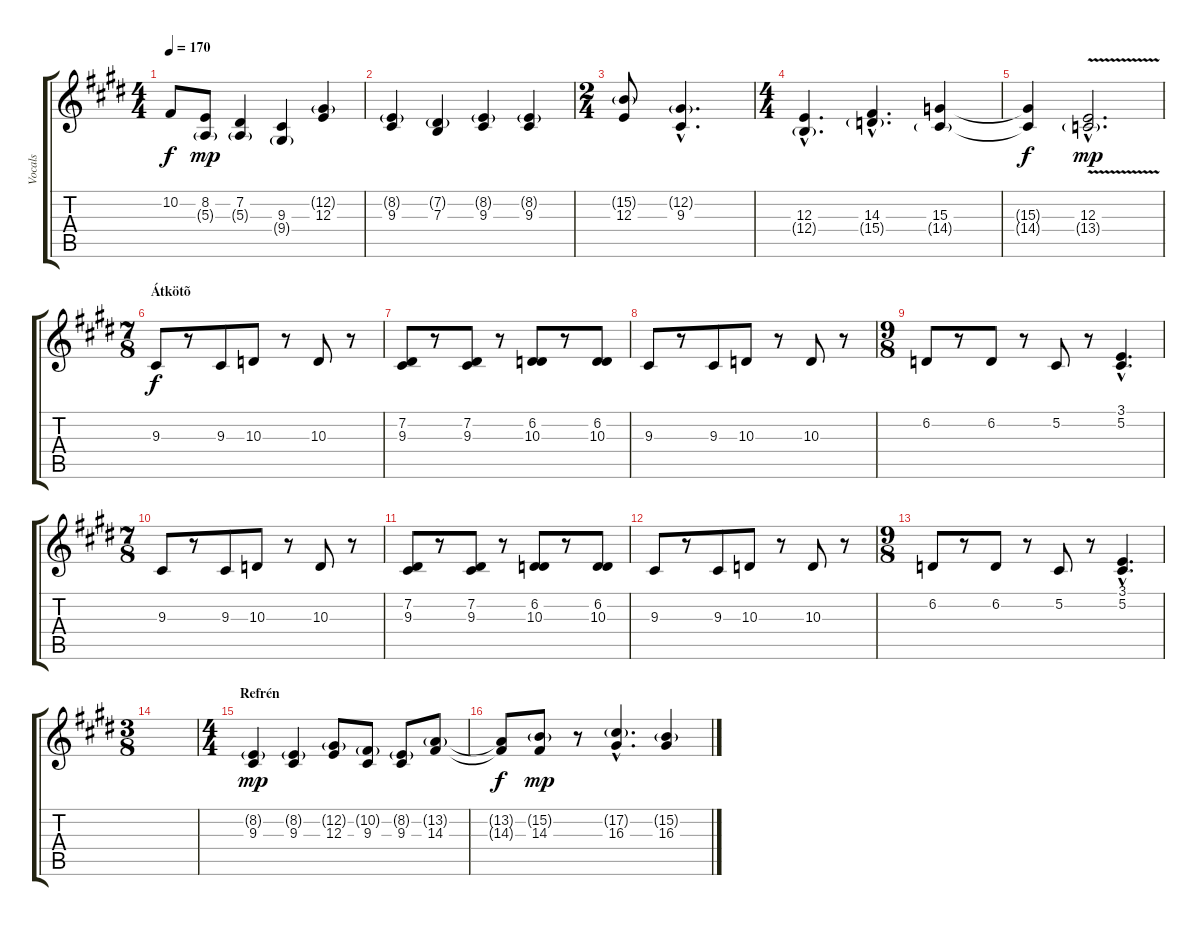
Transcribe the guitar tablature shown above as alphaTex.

\track ("Vocals" "Vocals") {instrument englishhorn}
\staff {score tabs}
\tuning (Db4 Ab3 E3 B2 Gb2 Db2) {hide}
\ts (4 4)
\tempo 170
\clef g2
\ks c#minor
10.2{t}.8{dy f} (8.2 5.3{g}).8{dy mp} (7.2 5.3{g}).4 (9.3 9.4{g}).4 (12.2{g} 12.3).4 |
(8.2{g} 9.3).4 (7.2{g} 7.3).4 (8.2{g} 9.3).4 (8.2{g} 9.3).4 |
\ts (2 4)
(15.2{g} 12.3).8 (12.2{g hac} 9.3{hac}).4{d} |
\ts (4 4)
(12.3{hac} 12.4{g hac}).4{d} (14.3{hac} 15.4{g hac}).4{d} (15.3 14.4{g}).4 |
(15.3{t} 14.4{t}).4{dy f} (12.3{v hac} 13.4{g hac}).2{d dy mp} |
\ts (7 8)
\section ("" "Átkötõ")
9.3.8{dy f} r.8 9.3.8 10.3.8 r.8 10.3.8 r.8 |
(7.2 9.3).8 r.8 (7.2 9.3).8 r.8 (6.2 10.3).8 r.8 (6.2 10.3).8 |
9.3.8 r.8 9.3.8 10.3.8 r.8 10.3.8 r.8 |
\ts (9 8)
6.2.8 r.8 6.2.8 r.8 5.2.8 r.8 (3.1{hac} 5.2{hac}).4{d} |
\ts (7 8)
9.3.8 r.8 9.3.8 10.3.8 r.8 10.3.8 r.8 |
(7.2 9.3).8 r.8 (7.2 9.3).8 r.8 (6.2 10.3).8 r.8 (6.2 10.3).8 |
9.3.8 r.8 9.3.8 10.3.8 r.8 10.3.8 r.8 |
\ts (9 8)
6.2.8 r.8 6.2.8 r.8 5.2.8 r.8 (3.1{hac} 5.2{hac}).4{d} |
\ts (3 8)
|
\ts (4 4)
\section ("" "Refrén")
(8.2{g} 9.3).4{dy mp} (8.2{g} 9.3).4 (12.2{g} 12.3).8 (10.2{g} 9.3).8 (8.2{g} 9.3).8 (13.2{g} 14.3).8 |
(13.2{t} 14.3{t}).8{dy f} (15.2{g} 14.3).8{dy mp} r.8 (17.2{g hac} 16.3{hac}).4{d} (15.2{g} 16.3).4
